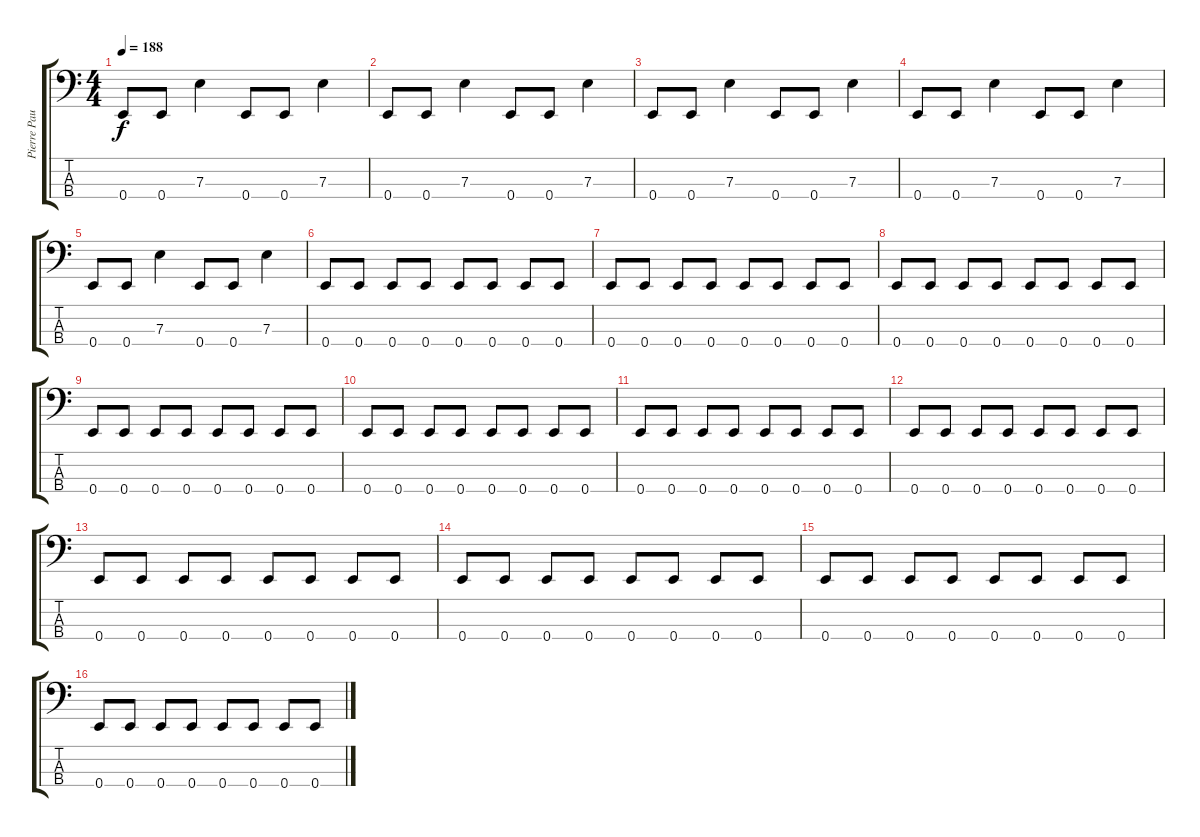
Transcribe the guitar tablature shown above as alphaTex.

\track ("Pierre Paul" "Pierre Pau") {instrument electricbasspick}
\staff {score tabs}
\tuning (G2 D2 A1 E1) {hide}
\ts (4 4)
\tempo 188
\clef f4
\ks c
0.4.8{dy f} 0.4.8 7.3.4 0.4.8 0.4.8 7.3.4 |
0.4.8 0.4.8 7.3.4 0.4.8 0.4.8 7.3.4 |
0.4.8 0.4.8 7.3.4 0.4.8 0.4.8 7.3.4 |
0.4.8 0.4.8 7.3.4 0.4.8 0.4.8 7.3.4 |
0.4.8 0.4.8 7.3.4 0.4.8 0.4.8 7.3.4 |
0.4.8 0.4.8 0.4.8 0.4.8 0.4.8 0.4.8 0.4.8 0.4.8 |
0.4.8 0.4.8 0.4.8 0.4.8 0.4.8 0.4.8 0.4.8 0.4.8 |
0.4.8 0.4.8 0.4.8 0.4.8 0.4.8 0.4.8 0.4.8 0.4.8 |
0.4.8 0.4.8 0.4.8 0.4.8 0.4.8 0.4.8 0.4.8 0.4.8 |
0.4.8 0.4.8 0.4.8 0.4.8 0.4.8 0.4.8 0.4.8 0.4.8 |
0.4.8 0.4.8 0.4.8 0.4.8 0.4.8 0.4.8 0.4.8 0.4.8 |
0.4.8 0.4.8 0.4.8 0.4.8 0.4.8 0.4.8 0.4.8 0.4.8 |
0.4.8 0.4.8 0.4.8 0.4.8 0.4.8 0.4.8 0.4.8 0.4.8 |
0.4.8 0.4.8 0.4.8 0.4.8 0.4.8 0.4.8 0.4.8 0.4.8 |
0.4.8 0.4.8 0.4.8 0.4.8 0.4.8 0.4.8 0.4.8 0.4.8 |
0.4.8 0.4.8 0.4.8 0.4.8 0.4.8 0.4.8 0.4.8 0.4.8
